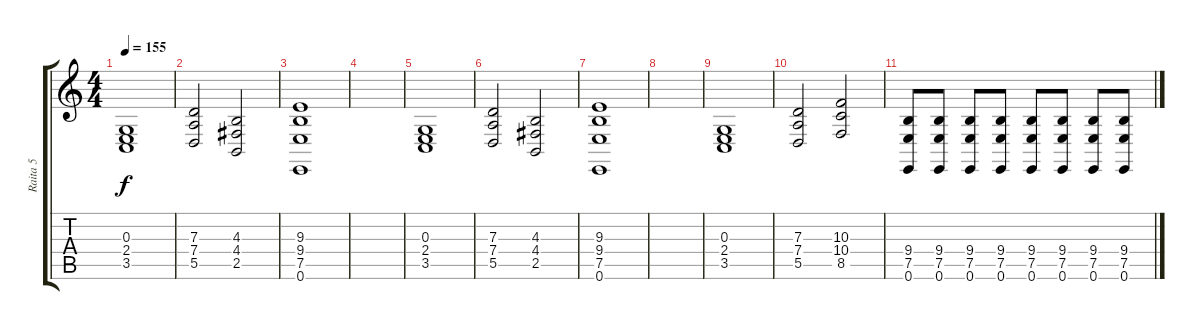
\track ("Raita 5" "Raita 5") {instrument acousticgrandpiano}
\staff {score tabs}
\tuning (E4 B3 G3 D3 A2 E2) {hide}
\ts (4 4)
\tempo 155
\clef g2
\ks c
(0.3 2.4 3.5).1{dy f instrument churchorgan} |
(7.3 7.4 5.5).2 (4.3 4.4 2.5).2 |
(9.3 9.4 7.5 0.6).1 |
|
(0.3 2.4 3.5).1{instrument churchorgan} |
(7.3 7.4 5.5).2 (4.3 4.4 2.5).2 |
(9.3 9.4 7.5 0.6).1 |
|
(0.3 2.4 3.5).1{instrument churchorgan} |
(7.3 7.4 5.5).2 (10.3 10.4 8.5).2 |
(9.4 7.5 0.6).8 (9.4 7.5 0.6).8 (9.4 7.5 0.6).8 (9.4 7.5 0.6).8 (9.4 7.5 0.6).8 (9.4 7.5 0.6).8 (9.4 7.5 0.6).8 (9.4 7.5 0.6).8
